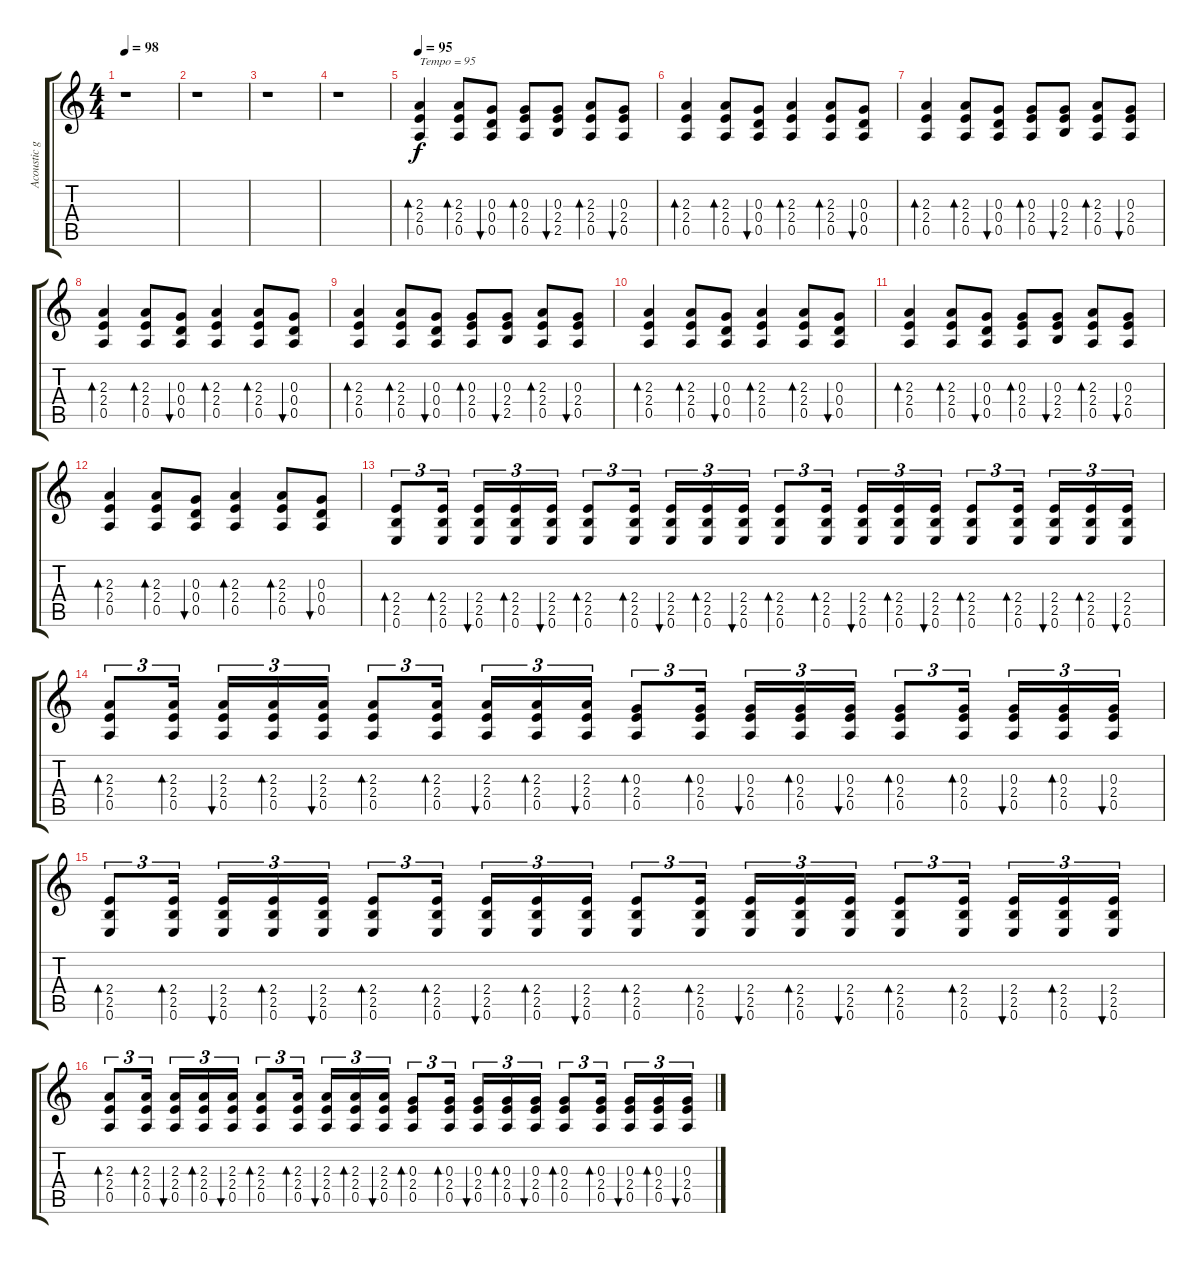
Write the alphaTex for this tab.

\track ("Acoustic guitar" "Acoustic g") {instrument acousticguitarsteel}
\staff {score tabs}
\tuning (E4 B3 G3 D3 A2 E2) {hide}
\ts (4 4)
\tempo 98
\clef g2
\ks c
r.1{dy f} |
r.1 |
r.1 |
r.1 |
\tempo 95
(2.3 2.4 0.5).4{bd 60 txt "Tempo = 95" volume 16} (2.3 2.4 0.5).8{bd 60} (0.3 0.4 0.5).8{bu 60} (0.3 2.4 0.5).8{bd 60} (0.3 2.4 2.5).8{bu 60} (2.3 2.4 0.5).8{bd 60} (0.3 2.4 0.5).8{bu 60} |
(2.3 2.4 0.5).4{bd 60} (2.3 2.4 0.5).8{bd 60} (0.3 0.4 0.5).8{bu 60} (2.3 2.4 0.5).4{bd 60} (2.3 2.4 0.5).8{bd 60} (0.3 0.4 0.5).8{bu 60} |
(2.3 2.4 0.5).4{bd 60} (2.3 2.4 0.5).8{bd 60} (0.3 0.4 0.5).8{bu 60} (0.3 2.4 0.5).8{bd 60} (0.3 2.4 2.5).8{bu 60} (2.3 2.4 0.5).8{bd 60} (0.3 2.4 0.5).8{bu 60} |
(2.3 2.4 0.5).4{bd 60} (2.3 2.4 0.5).8{bd 60} (0.3 0.4 0.5).8{bu 60} (2.3 2.4 0.5).4{bd 60} (2.3 2.4 0.5).8{bd 60} (0.3 0.4 0.5).8{bu 60} |
(2.3 2.4 0.5).4{bd 60} (2.3 2.4 0.5).8{bd 60} (0.3 0.4 0.5).8{bu 60} (0.3 2.4 0.5).8{bd 60} (0.3 2.4 2.5).8{bu 60} (2.3 2.4 0.5).8{bd 60} (0.3 2.4 0.5).8{bu 60} |
(2.3 2.4 0.5).4{bd 60} (2.3 2.4 0.5).8{bd 60} (0.3 0.4 0.5).8{bu 60} (2.3 2.4 0.5).4{bd 60} (2.3 2.4 0.5).8{bd 60} (0.3 0.4 0.5).8{bu 60} |
(2.3 2.4 0.5).4{bd 60} (2.3 2.4 0.5).8{bd 60} (0.3 0.4 0.5).8{bu 60} (0.3 2.4 0.5).8{bd 60} (0.3 2.4 2.5).8{bu 60} (2.3 2.4 0.5).8{bd 60} (0.3 2.4 0.5).8{bu 60} |
(2.3 2.4 0.5).4{bd 60} (2.3 2.4 0.5).8{bd 60} (0.3 0.4 0.5).8{bu 60} (2.3 2.4 0.5).4{bd 60} (2.3 2.4 0.5).8{bd 60} (0.3 0.4 0.5).8{bu 60} |
(2.4 2.5 0.6).8{tu (3 2) bd 60} (2.4 2.5 0.6).16{tu (3 2) bd 60} (2.4 2.5 0.6).16{tu (3 2) bu 60} (2.4 2.5 0.6).16{tu (3 2) bd 60} (2.4 2.5 0.6).16{tu (3 2) bu 60} (2.4 2.5 0.6).8{tu (3 2) bd 60} (2.4 2.5 0.6).16{tu (3 2) bd 60} (2.4 2.5 0.6).16{tu (3 2) bu 60} (2.4 2.5 0.6).16{tu (3 2) bd 60} (2.4 2.5 0.6).16{tu (3 2) bu 60} (2.4 2.5 0.6).8{tu (3 2) bd 60} (2.4 2.5 0.6).16{tu (3 2) bd 60} (2.4 2.5 0.6).16{tu (3 2) bu 60} (2.4 2.5 0.6).16{tu (3 2) bd 60} (2.4 2.5 0.6).16{tu (3 2) bu 60} (2.4 2.5 0.6).8{tu (3 2) bd 60} (2.4 2.5 0.6).16{tu (3 2) bd 60} (2.4 2.5 0.6).16{tu (3 2) bu 60} (2.4 2.5 0.6).16{tu (3 2) bd 60} (2.4 2.5 0.6).16{tu (3 2) bu 60} |
(2.3 2.4 0.5).8{tu (3 2) bd 60} (2.3 2.4 0.5).16{tu (3 2) bd 60} (2.3 2.4 0.5).16{tu (3 2) bu 60} (2.3 2.4 0.5).16{tu (3 2) bd 60} (2.3 2.4 0.5).16{tu (3 2) bu 60} (2.3 2.4 0.5).8{tu (3 2) bd 60} (2.3 2.4 0.5).16{tu (3 2) bd 60} (2.3 2.4 0.5).16{tu (3 2) bu 60} (2.3 2.4 0.5).16{tu (3 2) bd 60} (2.3 2.4 0.5).16{tu (3 2) bu 60} (0.3 2.4 0.5).8{tu (3 2) bd 60} (0.3 2.4 0.5).16{tu (3 2) bd 60} (0.3 2.4 0.5).16{tu (3 2) bu 60} (0.3 2.4 0.5).16{tu (3 2) bd 60} (0.3 2.4 0.5).16{tu (3 2) bu 60} (0.3 2.4 0.5).8{tu (3 2) bd 60} (0.3 2.4 0.5).16{tu (3 2) bd 60} (0.3 2.4 0.5).16{tu (3 2) bu 60} (0.3 2.4 0.5).16{tu (3 2) bd 60} (0.3 2.4 0.5).16{tu (3 2) bu 60} |
(2.4 2.5 0.6).8{tu (3 2) bd 60} (2.4 2.5 0.6).16{tu (3 2) bd 60} (2.4 2.5 0.6).16{tu (3 2) bu 60} (2.4 2.5 0.6).16{tu (3 2) bd 60} (2.4 2.5 0.6).16{tu (3 2) bu 60} (2.4 2.5 0.6).8{tu (3 2) bd 60} (2.4 2.5 0.6).16{tu (3 2) bd 60} (2.4 2.5 0.6).16{tu (3 2) bu 60} (2.4 2.5 0.6).16{tu (3 2) bd 60} (2.4 2.5 0.6).16{tu (3 2) bu 60} (2.4 2.5 0.6).8{tu (3 2) bd 60} (2.4 2.5 0.6).16{tu (3 2) bd 60} (2.4 2.5 0.6).16{tu (3 2) bu 60} (2.4 2.5 0.6).16{tu (3 2) bd 60} (2.4 2.5 0.6).16{tu (3 2) bu 60} (2.4 2.5 0.6).8{tu (3 2) bd 60} (2.4 2.5 0.6).16{tu (3 2) bd 60} (2.4 2.5 0.6).16{tu (3 2) bu 60} (2.4 2.5 0.6).16{tu (3 2) bd 60} (2.4 2.5 0.6).16{tu (3 2) bu 60} |
(2.3 2.4 0.5).8{tu (3 2) bd 60} (2.3 2.4 0.5).16{tu (3 2) bd 60} (2.3 2.4 0.5).16{tu (3 2) bu 60} (2.3 2.4 0.5).16{tu (3 2) bd 60} (2.3 2.4 0.5).16{tu (3 2) bu 60} (2.3 2.4 0.5).8{tu (3 2) bd 60} (2.3 2.4 0.5).16{tu (3 2) bd 60} (2.3 2.4 0.5).16{tu (3 2) bu 60} (2.3 2.4 0.5).16{tu (3 2) bd 60} (2.3 2.4 0.5).16{tu (3 2) bu 60} (0.3 2.4 0.5).8{tu (3 2) bd 60} (0.3 2.4 0.5).16{tu (3 2) bd 60} (0.3 2.4 0.5).16{tu (3 2) bu 60} (0.3 2.4 0.5).16{tu (3 2) bd 60} (0.3 2.4 0.5).16{tu (3 2) bu 60} (0.3 2.4 0.5).8{tu (3 2) bd 60} (0.3 2.4 0.5).16{tu (3 2) bd 60} (0.3 2.4 0.5).16{tu (3 2) bu 60} (0.3 2.4 0.5).16{tu (3 2) bd 60} (0.3 2.4 0.5).16{tu (3 2) bu 60}
